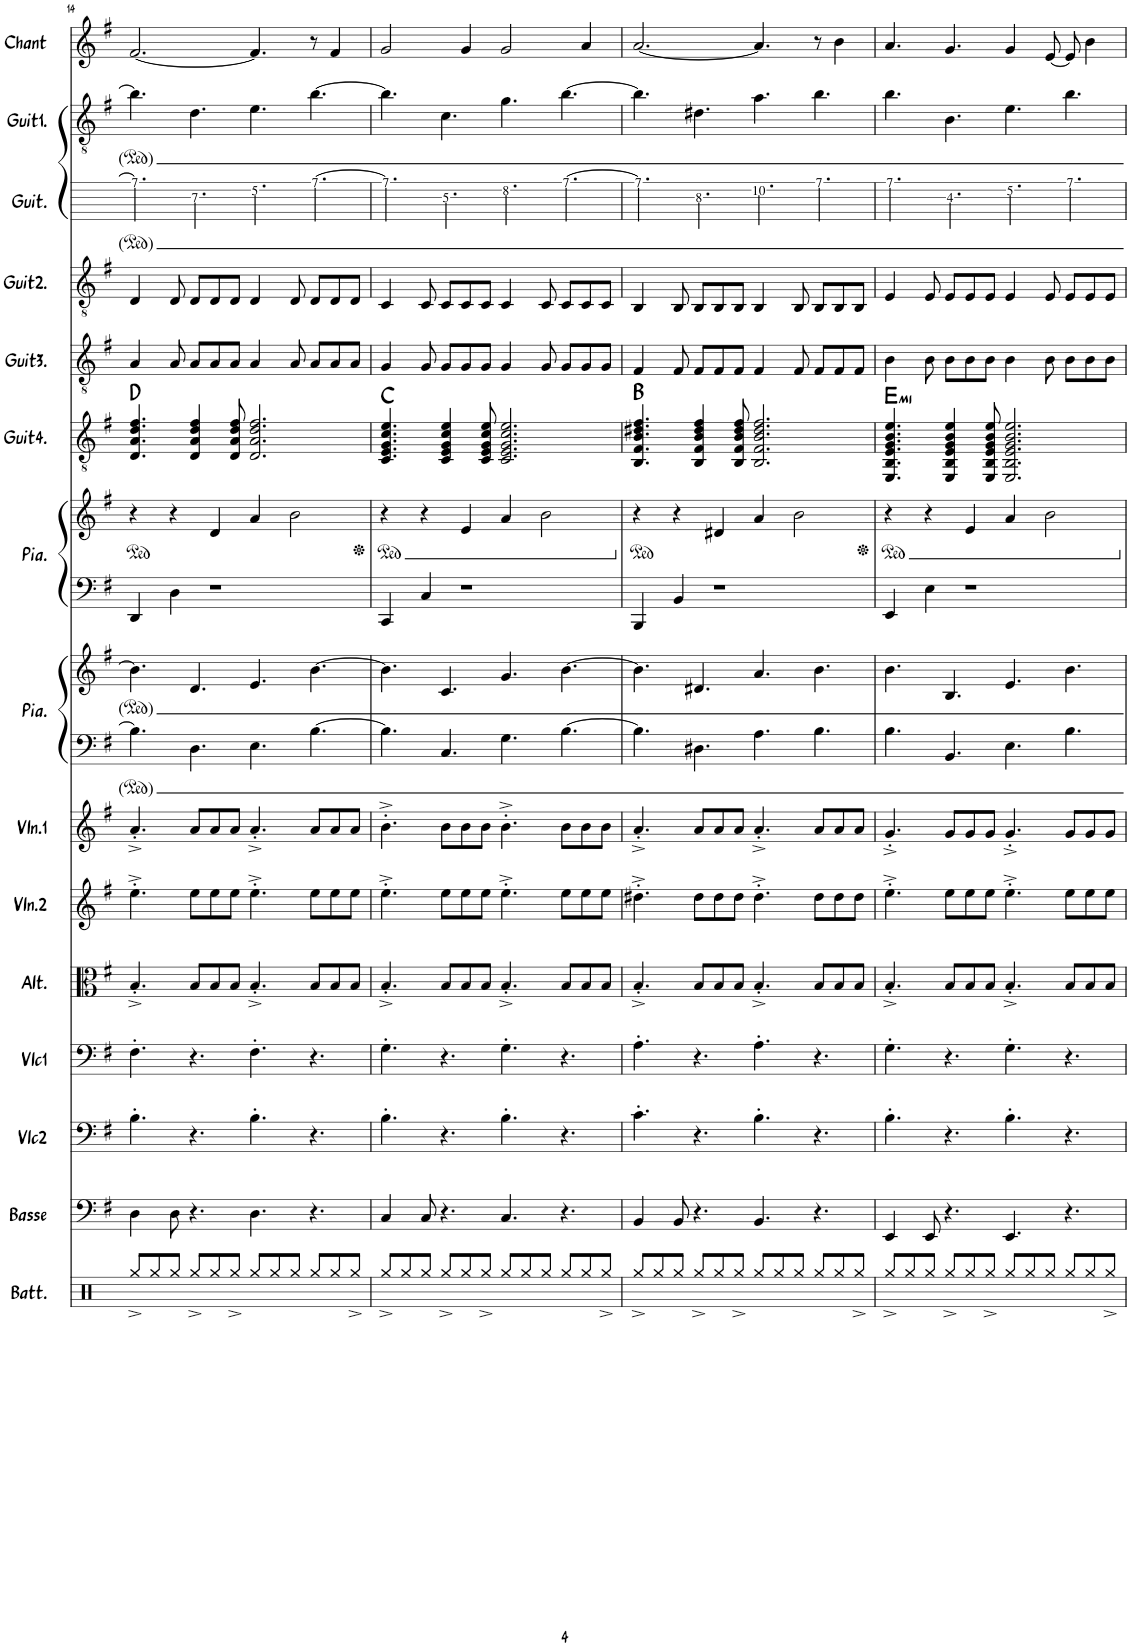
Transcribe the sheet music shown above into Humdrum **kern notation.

**kern	**kern	**kern	**kern	**kern	**kern	**kern	**kern	**kern	**kern	**kern	**kern	**harte	**kern	**kern	**kern	**kern	**kern
*part15	*part14	*part13	*part12	*part11	*part10	*part9	*part8	*part8	*part7	*part7	*part6	*part6	*part5	*part4	*part3	*part2	*part1
*staff17	*staff16	*staff15	*staff14	*staff13	*staff12	*staff11	*staff10	*staff9	*staff8	*staff7	*staff6	*	*staff5	*staff4	*staff3	*staff2	*staff1
*I"Batterie	*I"Basse	*I"Cello2	*I"Cello1	*I"Alto	*I"Violon2	*I"Violon1	*I"Piano2	*	*I"Piano1	*	*I"Guit.4	*	*I"Guit.3	*I"Guit.2	*I"Guitare classique	*I"Guit.1	*I"Chant
*I'Batt.	*I'Basse	*	*	*I'Alt.	*I'Vln.2	*I'Vln.1	*I'Pia.	*	*I'Pia.	*	*I'Guit4.	*	*I'Guit3.	*I'Guit2.	*I'Guit.	*I'Guit1.	*I'Chant
!!LO:PB:g=z
*clefX	*clefF4	*clefF4	*clefF4	*clefC3	*clefG2	*clefG2	*clefF4	*clefG2	*clefF4	*clefG2	*clefGv2	*	*clefGv2	*clefGv2	*	*clefGv2	*clefG2
*	*Trd7c12	*	*	*	*	*	*	*	*	*	*	*	*	*	*	*	*
*k[]	*k[f#]	*k[f#]	*k[f#]	*k[f#]	*k[f#]	*k[f#]	*k[f#]	*k[f#]	*k[f#]	*k[f#]	*k[f#]	*	*k[f#]	*k[f#]	*k[f#]	*k[f#]	*k[f#]
*M12/8	*M12/8	*M12/8	*M12/8	*M12/8	*M12/8	*M12/8	*M12/8	*M12/8	*M12/8	*M12/8	*M12/8	*	*M12/8	*M12/8	*M12/8	*M12/8	*M12/8
*	*	*	*	*	*	*	*	*	*	*ped	*	*	*	*	*	*	*
=14	=14	=14	=14	=14	=14	=14	=14	=14	=14	=14	=14	=14	=14	=14	=14	=14	=14
8Rgg^/L	4D\	4.B'\	4.F#'\	4.B'^/	4.ee'^\	4.a'^/	4.B\]	4.b\]	4DD/	4r	4.D/ 4.A/ 4.d/ 4.f#/	D:maj	4A/	4D/	4.b\]	4.b\]	[2.f#/
8Rgg/	.	.	.	.	.	.	.	.	.	.	.	.	.	.	.	.	.
8Rgg/J	8D\	.	.	.	.	.	.	.	4D\	4r	.	.	8A/	8D/	.	.	.
8Rgg^/L	4.r	4.r	4.r	8B/L	8ee\L	8a/L	4.D\	4.d/	.	.	4D/ 4A/ 4d/ 4f#/	.	8A/L	8D/L	4.d\	4.d\	.
8Rgg/	.	.	.	8B/	8ee\	8a/	.	.	1r	4d/	.	.	8A/	8D/	.	.	.
8Rgg^/J	.	.	.	8B/J	8ee\J	8a/J	.	.	.	.	8D/ 8A/ 8d/ 8f#/	.	8A/J	8D/J	.	.	.
8Rgg/L	4.D\	4.B'\	4.F#'\	4.B'^/	4.ee'^\	4.a'^/	4.E\	4.e/	.	4a/	2.D/ 2.A/ 2.d/ 2.f#/	.	4A/	4D/	4.e\	4.e\	4.f#/]
8Rgg/	.	.	.	.	.	.	.	.	.	.	.	.	.	.	.	.	.
8Rgg/J	.	.	.	.	.	.	.	.	.	2b\	.	.	8A/	8D/	.	.	.
8Rgg/L	4.r	4.r	4.r	8B/L	8ee\L	8a/L	[4.B\	[4.b\	.	.	.	.	8A/L	8D/L	[4.b\	[4.b\	8r
8Rgg/	.	.	.	8B/	8ee\	8a/	.	.	.	.	.	.	8A/	8D/	.	.	4f#/
8Rgg^/J	.	.	.	8B/J	8ee\J	8a/J	.	.	.	.	.	.	8A/J	8D/J	.	.	.
=15	=15	=15	=15	=15	=15	=15	=15	=15	=15	=15	=15	=15	=15	=15	=15	=15	=15
*	*	*	*	*	*	*	*	*	*	*Xped	*	*	*	*	*	*	*
*	*	*	*	*	*	*	*	*	*	*ped	*	*	*	*	*	*	*
8Rgg^/L	4C/	4.B'\	4.G'\	4.B'^/	4.ee'^\	4.b'^\	4.B\]	4.b\]	4CC/	4r	4.C/ 4.E/ 4.G/ 4.c/ 4.e/	C:maj	4G/	4C/	4.b\]	4.b\]	2g/
8Rgg/	.	.	.	.	.	.	.	.	.	.	.	.	.	.	.	.	.
8Rgg/J	8C/	.	.	.	.	.	.	.	4C/	4r	.	.	8G/	8C/	.	.	.
8Rgg^/L	4.r	4.r	4.r	8B/L	8ee\L	8b\L	4.C/	4.c/	.	.	4C/ 4E/ 4G/ 4c/ 4e/	.	8G/L	8C/L	4.c\	4.c\	.
8Rgg/	.	.	.	8B/	8ee\	8b\	.	.	1r	4e/	.	.	8G/	8C/	.	.	4g/
8Rgg^/J	.	.	.	8B/J	8ee\J	8b\J	.	.	.	.	8C/ 8E/ 8G/ 8c/ 8e/	.	8G/J	8C/J	.	.	.
8Rgg/L	4.C/	4.B'\	4.G'\	4.B'^/	4.ee'^\	4.b'^\	4.G\	4.g/	.	4a/	2.C/ 2.E/ 2.G/ 2.c/ 2.e/	.	4G/	4C/	4.g\	4.g\	2g/
8Rgg/	.	.	.	.	.	.	.	.	.	.	.	.	.	.	.	.	.
8Rgg/J	.	.	.	.	.	.	.	.	.	2b\	.	.	8G/	8C/	.	.	.
8Rgg/L	4.r	4.r	4.r	8B/L	8ee\L	8b\L	[4.B\	[4.b\	.	.	.	.	8G/L	8C/L	[4.b\	[4.b\	.
8Rgg/	.	.	.	8B/	8ee\	8b\	.	.	.	.	.	.	8G/	8C/	.	.	4a/
8Rgg^/J	.	.	.	8B/J	8ee\J	8b\J	.	.	.	.	.	.	8G/J	8C/J	.	.	.
=16	=16	=16	=16	=16	=16	=16	=16	=16	=16	=16	=16	=16	=16	=16	=16	=16	=16
*	*	*	*	*	*	*	*	*	*	*Xped	*	*	*	*	*	*	*
*	*	*	*	*	*	*	*	*	*	*ped	*	*	*	*	*	*	*
8Rgg^/L	4BB/	4.c'\	4.A'\	4.B'^/	4.dd#X'^\	4.a'^/	4.B\]	4.b\]	4BBB/	4r	4.BB/ 4.F#/ 4.B/ 4.d#X/ 4.f#/	B:maj	4F#/	4BB/	4.b\]	4.b\]	[2.a/
8Rgg/	.	.	.	.	.	.	.	.	.	.	.	.	.	.	.	.	.
8Rgg/J	8BB/	.	.	.	.	.	.	.	4BB/	4r	.	.	8F#/	8BB/	.	.	.
8Rgg^/L	4.r	4.r	4.r	8B/L	8dd#\L	8a/L	4.D#X\	4.d#X/	.	.	4BB/ 4F#/ 4B/ 4d#/ 4f#/	.	8F#/L	8BB/L	4.d#X\	4.d#X\	.
8Rgg/	.	.	.	8B/	8dd#\	8a/	.	.	1r	4d#X/	.	.	8F#/	8BB/	.	.	.
8Rgg^/J	.	.	.	8B/J	8dd#\J	8a/J	.	.	.	.	8BB/ 8F#/ 8B/ 8d#/ 8f#/	.	8F#/J	8BB/J	.	.	.
8Rgg/L	4.BB/	4.B'\	4.A'\	4.B'^/	4.dd#'^\	4.a'^/	4.A\	4.a/	.	4a/	2.BB/ 2.F#/ 2.B/ 2.d#/ 2.f#/	.	4F#/	4BB/	4.a\	4.a\	4.a/]
8Rgg/	.	.	.	.	.	.	.	.	.	.	.	.	.	.	.	.	.
8Rgg/J	.	.	.	.	.	.	.	.	.	2b\	.	.	8F#/	8BB/	.	.	.
8Rgg/L	4.r	4.r	4.r	8B/L	8dd#\L	8a/L	4.B\	4.b\	.	.	.	.	8F#/L	8BB/L	4.b\	4.b\	8r
8Rgg/	.	.	.	8B/	8dd#\	8a/	.	.	.	.	.	.	8F#/	8BB/	.	.	4b\
8Rgg^/J	.	.	.	8B/J	8dd#\J	8a/J	.	.	.	.	.	.	8F#/J	8BB/J	.	.	.
=17	=17	=17	=17	=17	=17	=17	=17	=17	=17	=17	=17	=17	=17	=17	=17	=17	=17
*	*	*	*	*	*	*	*	*	*	*Xped	*	*	*	*	*	*	*
*	*	*	*	*	*	*	*	*	*	*ped	*	*	*	*	*	*	*
!	!	!	!	!	!	!	!	!	!	!	!	!LO:H:kt=mi	!	!	!	!	!
8Rgg^/L	4EE/	4.B'\	4.G'\	4.B'^/	4.ee'^\	4.g'^/	4.B\	4.b\	4EE/	4r	4.EE/ 4.BB/ 4.E/ 4.G/ 4.B/ 4.e/	E:min	4B\	4E/	4.b\	4.b\	4.a/
8Rgg/	.	.	.	.	.	.	.	.	.	.	.	.	.	.	.	.	.
8Rgg/J	8EE/	.	.	.	.	.	.	.	4E\	4r	.	.	8B\	8E/	.	.	.
8Rgg^/L	4.r	4.r	4.r	8B/L	8ee\L	8g/L	4.BB/	4.B/	.	.	4EE/ 4BB/ 4E/ 4G/ 4B/ 4e/	.	8B\L	8E/L	4.B\	4.B\	4.g/
8Rgg/	.	.	.	8B/	8ee\	8g/	.	.	1r	4e/	.	.	8B\	8E/	.	.	.
8Rgg^/J	.	.	.	8B/J	8ee\J	8g/J	.	.	.	.	8EE/ 8BB/ 8E/ 8G/ 8B/ 8e/	.	8B\J	8E/J	.	.	.
8Rgg/L	4.EE/	4.B'\	4.G'\	4.B'^/	4.ee'^\	4.g'^/	4.E\	4.e/	.	4a/	2.EE/ 2.BB/ 2.E/ 2.G/ 2.B/ 2.e/	.	4B\	4E/	4.e\	4.e\	4g/
8Rgg/	.	.	.	.	.	.	.	.	.	.	.	.	.	.	.	.	.
8Rgg/J	.	.	.	.	.	.	.	.	.	2b\	.	.	8B\	8E/	.	.	[8e/
8Rgg/L	4.r	4.r	4.r	8B/L	8ee\L	8g/L	4.B\	4.b\	.	.	.	.	8B\L	8E/L	4.b\	4.b\	8e/]
8Rgg/	.	.	.	8B/	8ee\	8g/	.	.	.	.	.	.	8B\	8E/	.	.	4b\
8Rgg^/J	.	.	.	8B/J	8ee\J	8g/J	.	.	.	.	.	.	8B\J	8E/J	.	.	.
*	*	*	*	*	*	*	*	*	*	*Xped	*	*	*	*	*	*	*
=	=	=	=	=	=	=	=	=	=	=	=	=	=	=	=	=	=
*-	*-	*-	*-	*-	*-	*-	*-	*-	*-	*-	*-	*-	*-	*-	*-	*-	*-
